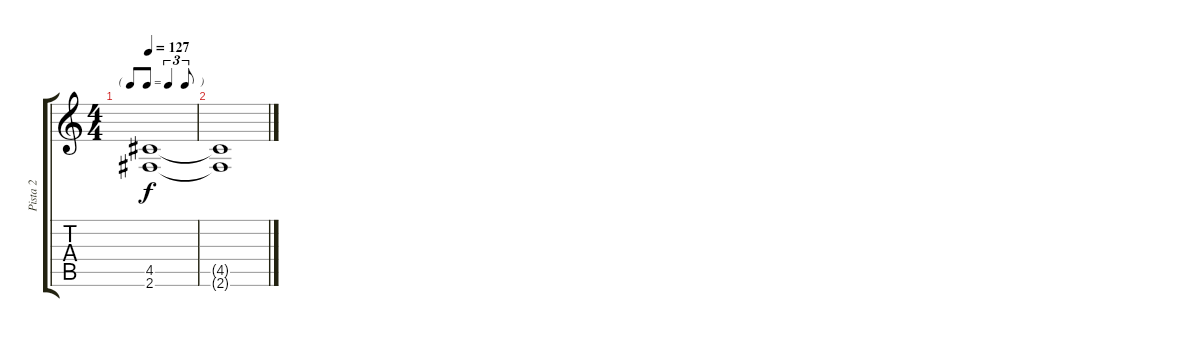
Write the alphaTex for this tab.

\track ("Pista 2" "Pista 2") {instrument overdrivenguitar}
\staff {score tabs}
\tuning (E4 B3 G3 D3 A2 E2) {hide}
\ts (4 4)
\tf triplet8th
\tempo 127
\clef g2
\ks c
(4.5 2.6).1{dy f} |
(4.5{t} 2.6{t}).1
